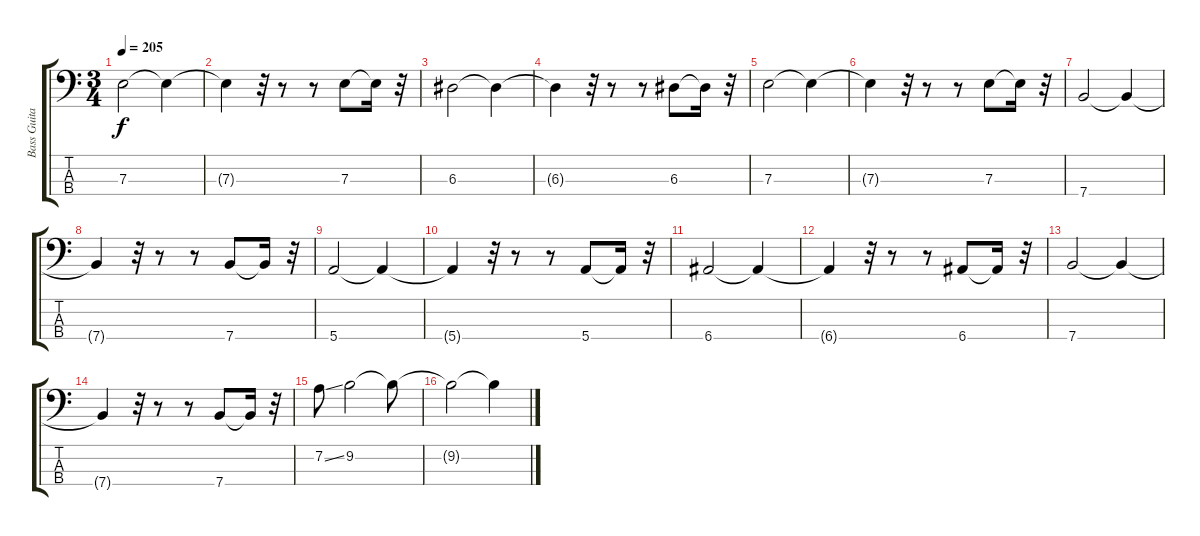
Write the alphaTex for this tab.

\track ("Bass Guitar" "Bass Guita") {instrument electricbassfinger}
\staff {score tabs}
\tuning (G2 D2 A1 E1) {hide}
\ts (3 4)
\tempo 205
\clef f4
\ks c
7.3.2{dy f} 7.3{t}.4 |
7.3{t}.4 r.32 r.8 r.8 7.3.8 7.3{t}.16 r.32 |
6.3.2 6.3{t}.4 |
6.3{t}.4 r.32 r.8 r.8 6.3.8 6.3{t}.16 r.32 |
7.3.2 7.3{t}.4 |
7.3{t}.4 r.32 r.8 r.8 7.3.8 7.3{t}.16 r.32 |
7.4.2 7.4{t}.4 |
7.4{t}.4 r.32 r.8 r.8 7.4.8 7.4{t}.16 r.32 |
5.4.2 5.4{t}.4 |
5.4{t}.4 r.32 r.8 r.8 5.4.8 5.4{t}.16 r.32 |
6.4.2 6.4{t}.4 |
6.4{t}.4 r.32 r.8 r.8 6.4.8 6.4{t}.16 r.32 |
7.4.2 7.4{t}.4 |
7.4{t}.4 r.32 r.8 r.8 7.4.8 7.4{t}.16 r.32 |
7.2{ss}.8 9.2.2 9.2{t}.8 |
9.2{t}.2 9.2{t}.4
